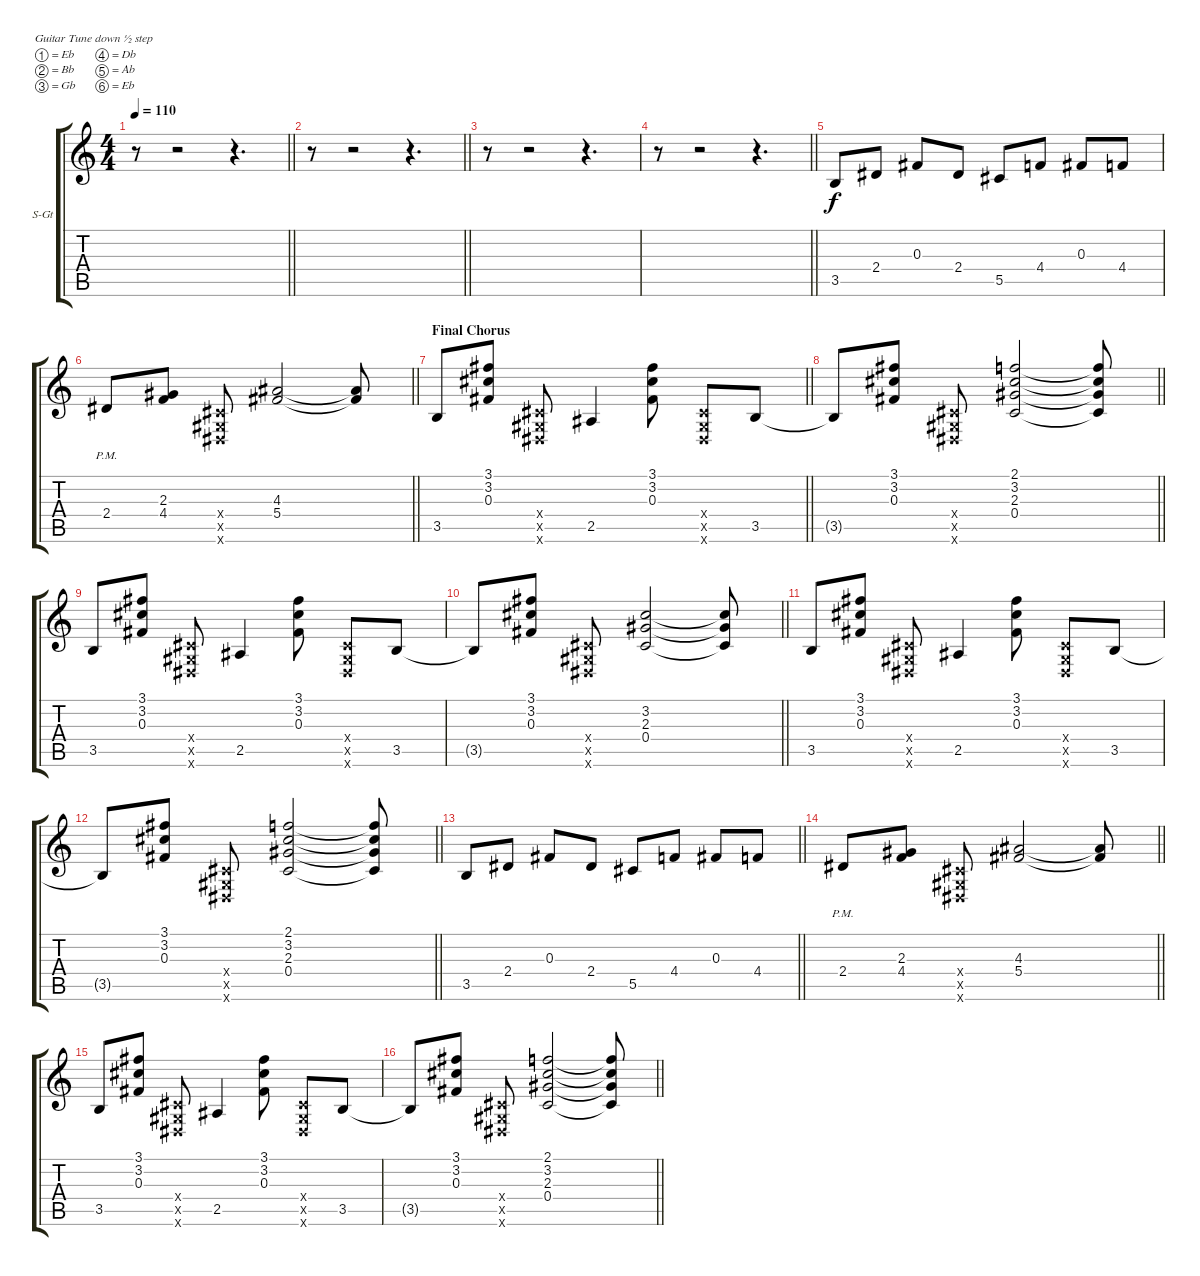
\bracketExtendMode groupsimilarinstruments
\firstSystemTrackNameOrientation horizontal
\otherSystemsTrackNameOrientation horizontal
\track ("Rhythm Guitar" "S-Gt") {instrument acousticguitarsteel}
\staff {score tabs}
\tuning (Eb4 Bb3 Gb3 Db3 Ab2 Eb2)
\ts (4 4)
\tempo 110
\clef g2
\barLineRight lightlight
\ks c
r.8{dy f} r.2 r.4{d} |
\barLineRight lightlight
r.8 r.2 r.4{d} |
r.8 r.2 r.4{d} |
\barLineRight lightlight
r.8 r.2 r.4{d} |
3.5.8 2.4.8 0.3.8 2.4.8 5.5.8 4.4.8 0.3.8 4.4.8 |
\barLineRight lightlight
2.4{pm}.8 (2.3 4.4).8 (0.4{x} 0.5{x} 0.6{x}).8 (4.3 5.4).2 (4.3{t} 5.4{t}).8 |
\section ("" "Final Chorus")
\barLineRight lightlight
3.5.8 (3.1 3.2 0.3).8 (0.4{x} 0.5{x} 0.6{x}).8 2.5.4 (3.1 3.2 0.3).8 (0.4{x} 0.5{x} 0.6{x}).8 3.5.8 |
\barLineRight lightlight
3.5{t}.8 (3.1 3.2 0.3).8 (0.4{x} 0.5{x} 0.6{x}).8 (2.1 3.2 2.3 0.4).2 (2.1{t} 3.2{t} 2.3{t} 0.4{t}).8 |
3.5.8 (3.1 3.2 0.3).8 (0.4{x} 0.5{x} 0.6{x}).8 2.5.4 (3.1 3.2 0.3).8 (0.4{x} 0.5{x} 0.6{x}).8 3.5.8 |
\barLineRight lightlight
3.5{t}.8 (3.1 3.2 0.3).8 (0.4{x} 0.5{x} 0.6{x}).8 (3.2 2.3 0.4).2 (3.2{t} 2.3{t} 0.4{t}).8 |
3.5.8 (3.1 3.2 0.3).8 (0.4{x} 0.5{x} 0.6{x}).8 2.5.4 (3.1 3.2 0.3).8 (0.4{x} 0.5{x} 0.6{x}).8 3.5.8 |
\barLineRight lightlight
3.5{t}.8 (3.1 3.2 0.3).8 (0.4{x} 0.5{x} 0.6{x}).8 (2.1 3.2 2.3 0.4).2 (2.1{t} 3.2{t} 2.3{t} 0.4{t}).8 |
\barLineRight lightlight
3.5.8 2.4.8 0.3.8 2.4.8 5.5.8 4.4.8 0.3.8 4.4.8 |
\barLineRight lightlight
2.4{pm}.8 (2.3 4.4).8 (0.4{x} 0.5{x} 0.6{x}).8 (4.3 5.4).2 (4.3{t} 5.4{t}).8 |
3.5.8 (3.1 3.2 0.3).8 (0.4{x} 0.5{x} 0.6{x}).8 2.5.4 (3.1 3.2 0.3).8 (0.4{x} 0.5{x} 0.6{x}).8 3.5.8 |
\barLineRight lightlight
3.5{t}.8 (3.1 3.2 0.3).8 (0.4{x} 0.5{x} 0.6{x}).8 (2.1 3.2 2.3 0.4).2 (2.1{t} 3.2{t} 2.3{t} 0.4{t}).8
